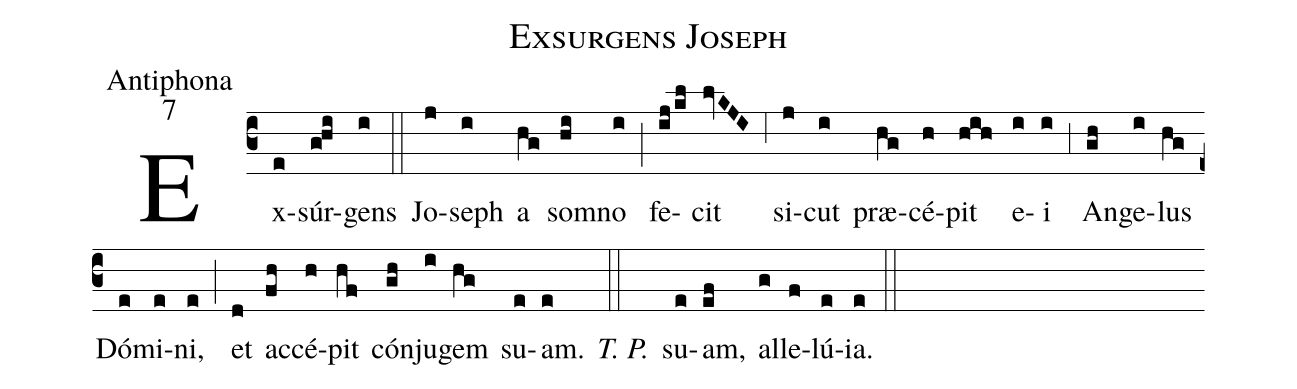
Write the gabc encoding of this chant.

name:Exsurgens Joseph;
office-part:Antiphona;
mode:7;
%%
(c3) Ex(e)súr(g!hi)gens(i) (::)
Jo(j)seph(i) a(hg) so(hi)mno(i) (;) fe(ij/kl)cit(lvKJI) (,6) si(j)cut(i) præ(hg)cé(h)pit(hih) e(i)i(i) (,3) An(gh)ge(i)lus(hg) Dó(e)mi(e)ni,(e) (;) et(d) ac(fh)cé(h)pit(hf) cón(gh)ju(i)gem(hg) su(e)am.(e) <i>T. P.</i>(::) su(e)am,(ef) al(g)le(f)lú(e)ia.(e) (::)
